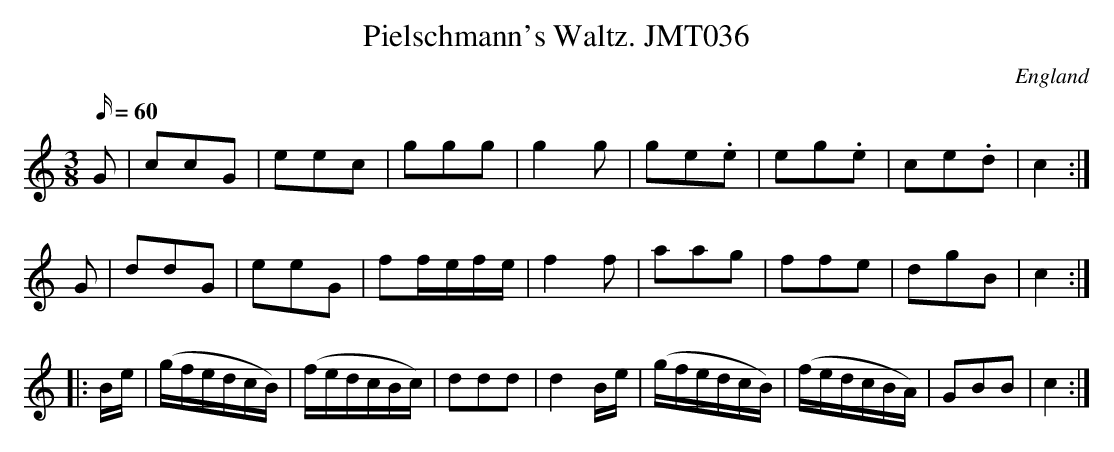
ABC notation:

X:1
T:Pielschmann's Waltz. JMT036
M:3/8
L:1/16
Q:60
O:England
K:C
G2-|c2c2G2-|e2e2c2-|g2g2g2|g4g2|g2-e2.e2|e2-g2.e2|c2-e2.d2|c4:|!
G2-|d2d2G2-|e2e2G2|f2f-ef-e|f4f2|a2a2g2|f2f2e2|d2-g2B2|c4:|!
|:Be|(gfedcB)|(fedcBc)|d2d2d2|d4Be|(gfedcB)|(fedcBA)|G2B2B2|c4:|]
